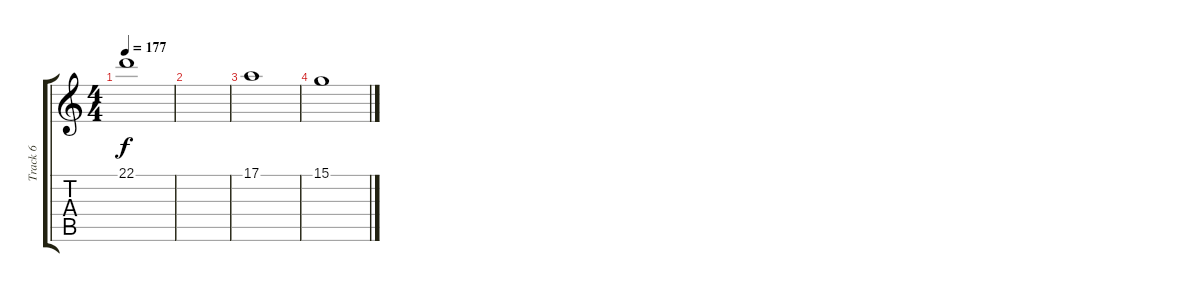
\track ("Track 6" "Track 6") {instrument glockenspiel}
\staff {score tabs}
\tuning (E4 B3 G4 D4 A3 E3) {hide}
\ts (4 4)
\tempo 177
\clef g2
\ks c
22.1.1{dy f} |
|
17.1.1 |
15.1.1
